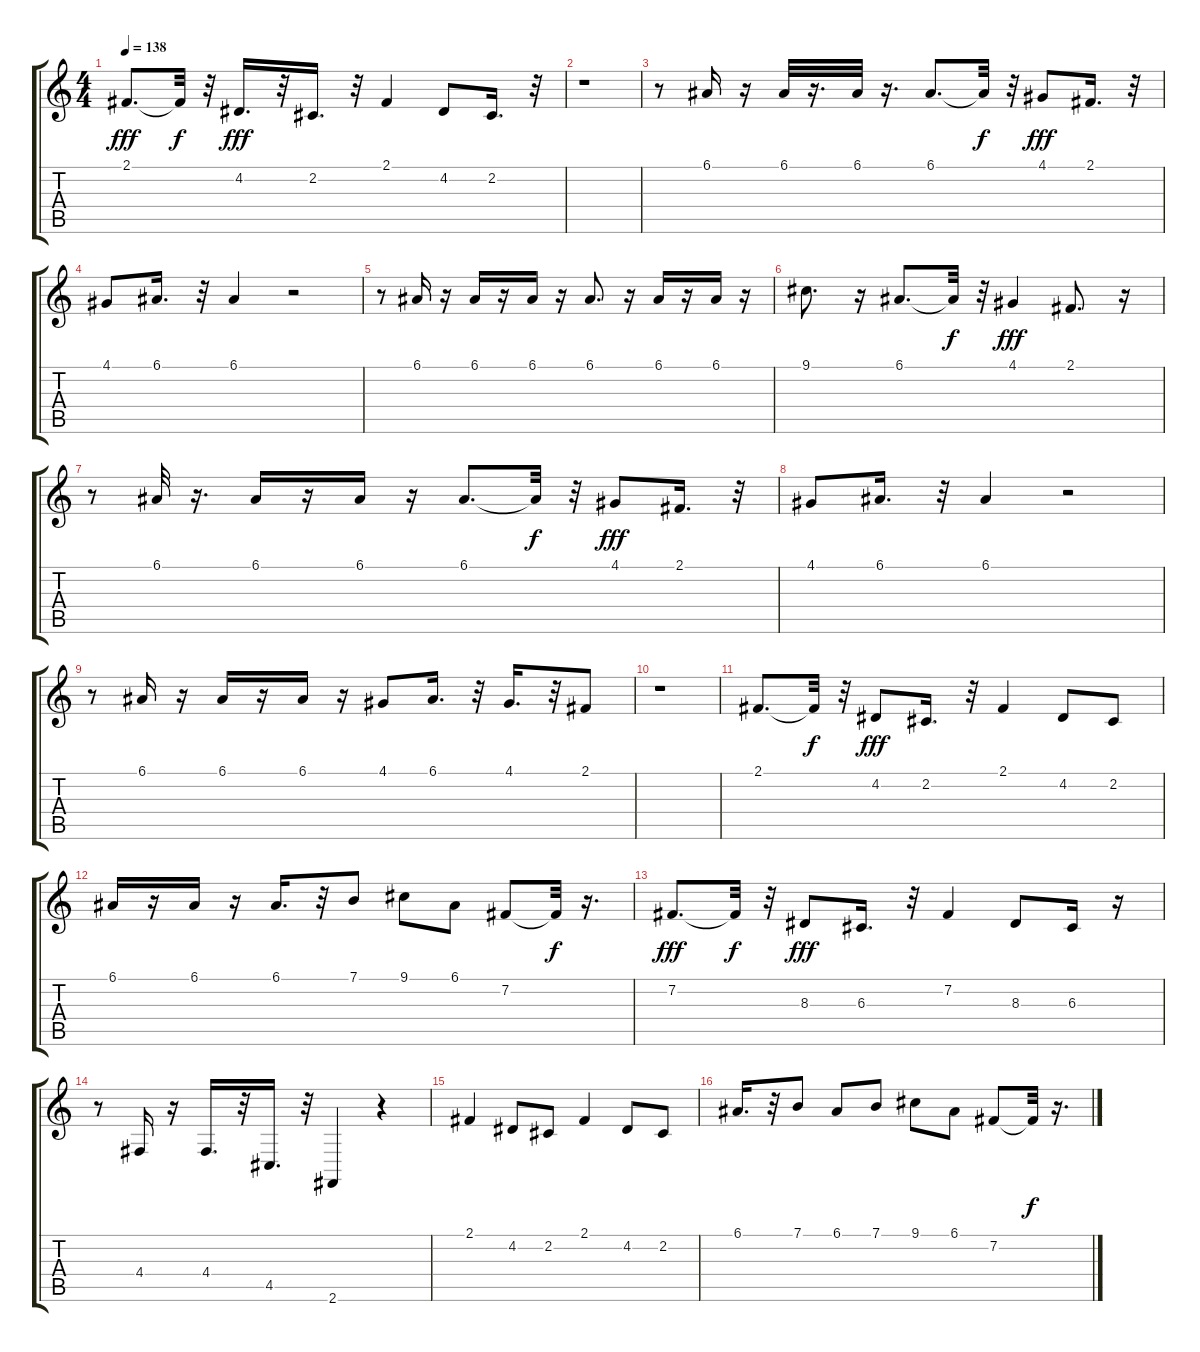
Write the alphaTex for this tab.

\track "" {instrument clarinet}
\staff {score tabs}
\tuning (E4 B3 G3 D3 A2 E2) {hide}
\ts (4 4)
\tempo 138
\clef g2
\ks c
2.1.8{d dy fff} 2.1{t}.32{dy f} r.32 4.2.16{d dy fff} r.32 2.2.16{d} r.32 2.1.4 4.2.8 2.2.16{d} r.32 |
r.1 |
r.8 6.1.16 r.16 6.1.32 r.16{d} 6.1.32 r.16{d} 6.1.8{d} 6.1{t}.32{dy f} r.32 4.1.8{dy fff} 2.1.16{d} r.32 |
4.1.8 6.1.16{d} r.32 6.1.4 r.2 |
r.8 6.1.16 r.16 6.1.16 r.16 6.1.16 r.16 6.1.8{d} r.16 6.1.16 r.16 6.1.16 r.16 |
9.1.8{d} r.16 6.1.8{d} 6.1{t}.32{dy f} r.32 4.1.4{dy fff} 2.1.8{d} r.16 |
r.8 6.1.32 r.16{d} 6.1.16 r.16 6.1.16 r.16 6.1.8{d} 6.1{t}.32{dy f} r.32 4.1.8{dy fff} 2.1.16{d} r.32 |
4.1.8 6.1.16{d} r.32 6.1.4 r.2 |
r.8 6.1.16 r.16 6.1.16 r.16 6.1.16 r.16 4.1.8 6.1.16{d} r.32 4.1.16{d} r.32 2.1.8 |
r.1 |
2.1.8{d} 2.1{t}.32{dy f} r.32 4.2.8{dy fff} 2.2.16{d} r.32 2.1.4 4.2.8 2.2.8 |
6.1.16 r.16 6.1.16 r.16 6.1.16{d} r.32 7.1.8 9.1.8 6.1.8 7.2.8 7.2{t}.32{dy f} r.16{d} |
7.2.8{d dy fff} 7.2{t}.32{dy f} r.32 8.3.8{dy fff} 6.3.16{d} r.32 7.2.4 8.3.8 6.3.16 r.16 |
r.8 4.4.16 r.16 4.4.16{d} r.32 4.5.16{d} r.32 2.6.4 r.4 |
2.1.4 4.2.8 2.2.8 2.1.4 4.2.8 2.2.8 |
6.1.16{d} r.32 7.1.8 6.1.8 7.1.8 9.1.8 6.1.8 7.2.8 7.2{t}.32{dy f} r.16{d}
